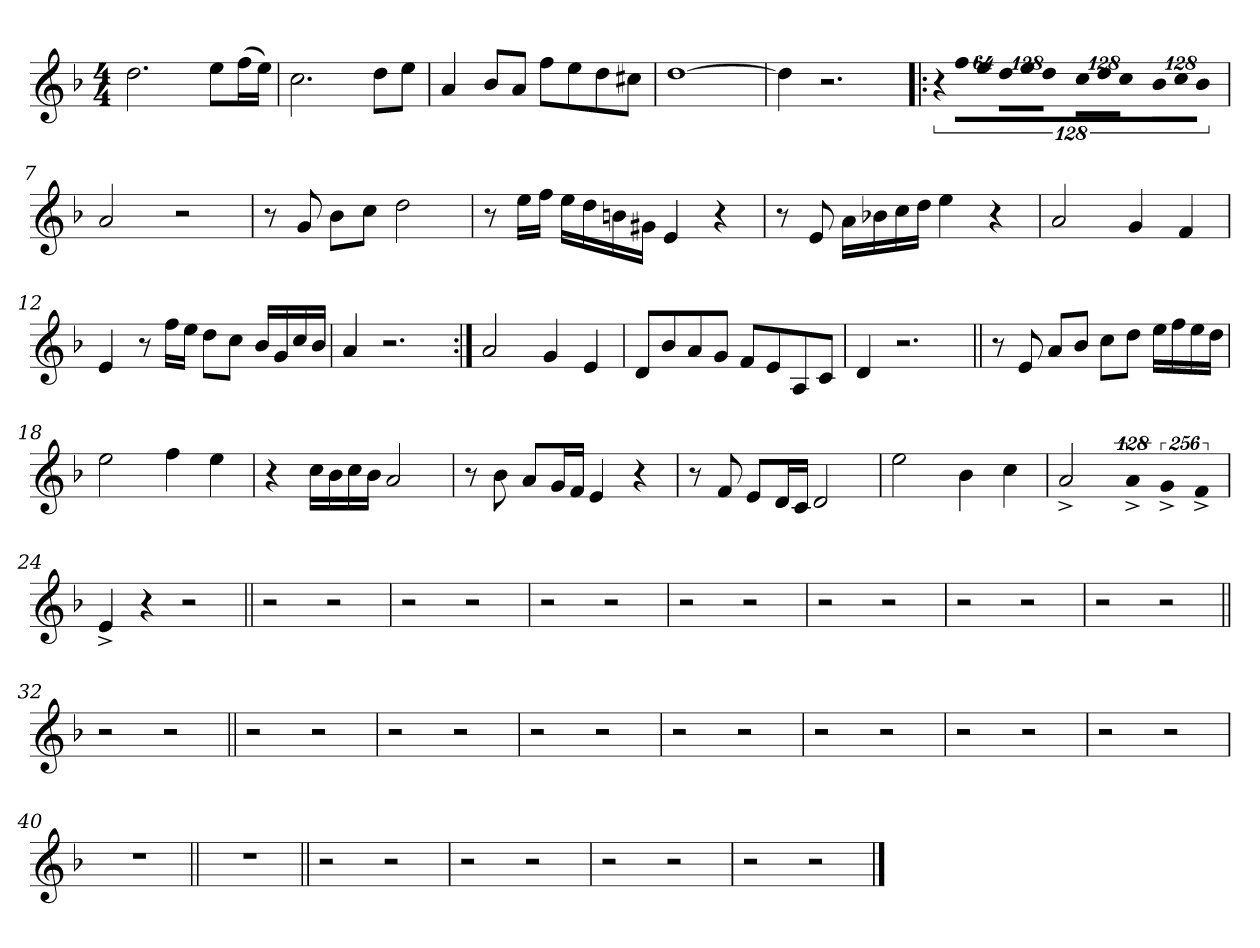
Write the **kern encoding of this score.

**kern
*part1
*staff1
!!LO:PB:g=z
*clefG2
*k[b-]
*F:
*M4/4
*MM75
=1
2.ddi\
8eei\L
(16ffi\L
16eei\JJ)
=2
2.cci\
8ddi\L
8eei\J
=3
4ai/
8b-i/L
8ai/J
8ffi\L
8eei\
8ddi\
8cc#Xi\J
=4
[>1ddi
=5
4ddi\]
2.r
!!LO:LB:g=z
=6!|:
!LO:N:vis=8
1024%85r
!LO:N:vis=8
1024%85ffi\L
!LO:N:vis=8
512%43eei\J
*Xbrackettup
!LO:N:vis=8
1024%85ddi\L
!LO:N:vis=8
1024%85eei\
!LO:N:vis=8
512%43ddi\J
!LO:N:vis=8
1024%85cci\L
!LO:N:vis=8
1024%85ddi\
!LO:N:vis=8
512%43cci\J
!LO:N:vis=8
1024%85b-i\L
!LO:N:vis=8
1024%85cci\
!LO:N:vis=8
512%43b-i\J
=7
2ai/
2r
=8
8r
8gi/
8b-i\L
8cci\J
2ddi\
=9
8r
16eei\LL
16ffi\JJ
16eei\LL
16ddi\
16bni\
16g#Xi\JJ
4ei/
4r
=10
8r
8ei/
16ai\LL
16b-Xi\
16cci\
16ddi\JJ
4eei\
4r
!!LO:LB:g=z
=11
2ai/
4gi/
4fi/
=12
4ei/
8r
16ffi\LL
16eei\JJ
8ddi\L
8cci\J
16b-i/LL
16gi/
16cci/
16b-i/JJ
=13
4ai/
2.r
=14:|!
2ai/
4gi/
4ei/
=15
8di/L
8b-i/
8ai/
8gi/J
8fi/L
8ei/
8Ai/
8ci/J
=16
4di/
2.r
!!LO:LB:g=z
=17||
8r
8ei/
8ai/L
8b-i/J
8cci\L
8ddi\J
16eei\LL
16ffi\
16eei\
16ddi\JJ
=18
2eei\
4ffi\
4eei\
=19
4r
16cci\LL
16b-i\
16cci\
16b-i\JJ
2ai/
=20
8r
8b-i\
8ai/L
16gi/L
16fi/JJ
4ei/
4r
!!LO:LB:g=z
=21
8r
8fi/
8ei/L
16di/L
16ci/JJ
2di/
=22
2eei\
4b-i\
4cci\
=23
2a^i/
*brackettup
!LO:N:vis=4
512%85a^i/
!LO:N:vis=4
1024%171g^i/
!LO:N:vis=4
1024%171f^i/
=24
4e^i/
4r
2r
=25||
2r
2r
!!LO:LB:g=z
=26
2r
2r
=27
2r
2r
=28
2r
2r
=29
2r
2r
=30
2r
2r
=31
2r
2r
!!LO:LB:g=z
=32||
2r
2r
=33||
2r
2r
=34
2r
2r
=35
2r
2r
=36
2r
2r
=37
2r
2r
!!LO:LB:g=z
=38
2r
2r
=39
2r
2r
=40
1r
=41||
1r
!!LO:LB:g=z
=42||
2r
2r
=43
2r
2r
=44
2r
2r
=45
2r
2r
==
*-
